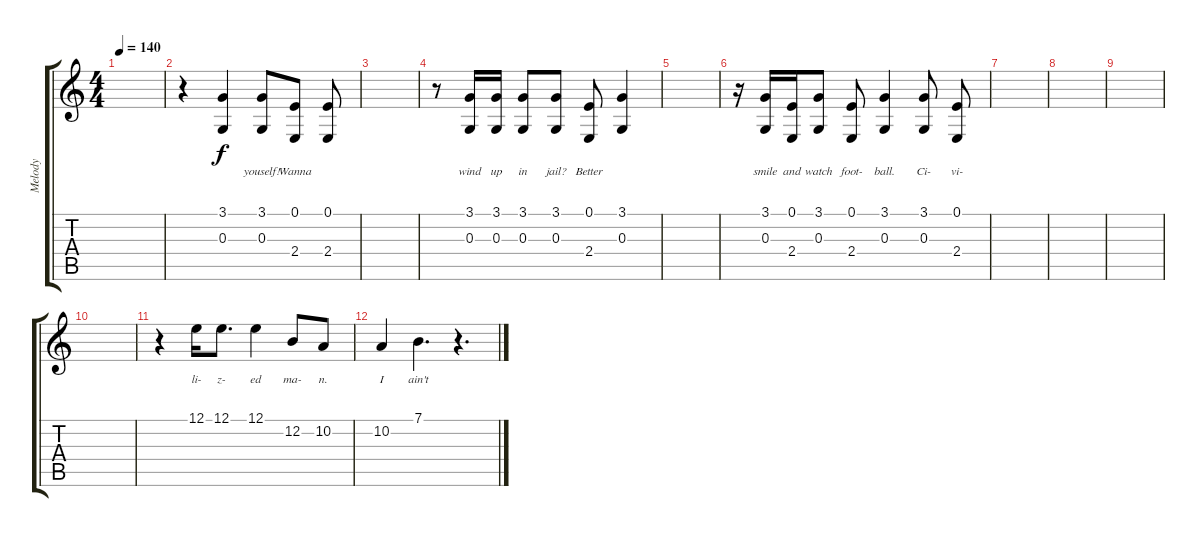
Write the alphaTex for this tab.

\track ("Melody" "Melody") {instrument clarinet}
\staff {score tabs}
\tuning (E4 B3 G3 D3 A2 E2) {hide}
\ts (4 4)
\tempo 140
\clef g2
\ks c
|
r.4 (3.1 0.3).4{lyrics (0 "") lyrics (1 "") lyrics (2 "") lyrics (3 "") lyrics (4 "")} (3.1 0.3).8{lyrics (0 "youself!") lyrics (1 "") lyrics (2 "") lyrics (3 "") lyrics (4 "")} (0.1 2.4).8{lyrics (0 "Wanna") lyrics (1 "") lyrics (2 "") lyrics (3 "") lyrics (4 "")} (0.1 2.4).8{lyrics (0 "") lyrics (1 "") lyrics (2 "") lyrics (3 "") lyrics (4 "")} |
|
r.8 (3.1 0.3).16{lyrics (0 "wind") lyrics (1 "") lyrics (2 "") lyrics (3 "") lyrics (4 "")} (3.1 0.3).16{lyrics (0 "up") lyrics (1 "") lyrics (2 "") lyrics (3 "") lyrics (4 "")} (3.1 0.3).8{lyrics (0 "in") lyrics (1 "") lyrics (2 "") lyrics (3 "") lyrics (4 "")} (3.1 0.3).8{lyrics (0 "jail?") lyrics (1 "") lyrics (2 "") lyrics (3 "") lyrics (4 "")} (0.1 2.4).8{lyrics (0 "Better") lyrics (1 "") lyrics (2 "") lyrics (3 "") lyrics (4 "")} (3.1 0.3).4{lyrics (0 "") lyrics (1 "") lyrics (2 "") lyrics (3 "") lyrics (4 "")} |
|
r.16 (3.1 0.3).16{lyrics (0 "smile") lyrics (1 "") lyrics (2 "") lyrics (3 "") lyrics (4 "")} (0.1 2.4).16{lyrics (0 "and") lyrics (1 "") lyrics (2 "") lyrics (3 "") lyrics (4 "")} (3.1 0.3).8{lyrics (0 "watch") lyrics (1 "") lyrics (2 "") lyrics (3 "") lyrics (4 "")} (0.1 2.4).8{lyrics (0 "foot-") lyrics (1 "") lyrics (2 "") lyrics (3 "") lyrics (4 "")} (3.1 0.3).4{lyrics (0 "ball.") lyrics (1 "") lyrics (2 "") lyrics (3 "") lyrics (4 "")} (3.1 0.3).8{lyrics (0 "Ci-") lyrics (1 "") lyrics (2 "") lyrics (3 "") lyrics (4 "")} (0.1 2.4).8{lyrics (0 "vi-") lyrics (1 "") lyrics (2 "") lyrics (3 "") lyrics (4 "")} |
|
|
|
|
r.4 12.1.16{lyrics (0 "li-") lyrics (1 "") lyrics (2 "") lyrics (3 "") lyrics (4 "")} 12.1.8{d lyrics (0 "z-") lyrics (1 "") lyrics (2 "") lyrics (3 "") lyrics (4 "")} 12.1.4{lyrics (0 "ed") lyrics (1 "") lyrics (2 "") lyrics (3 "") lyrics (4 "")} 12.2.8{lyrics (0 "ma-") lyrics (1 "") lyrics (2 "") lyrics (3 "") lyrics (4 "")} 10.2.8{lyrics (0 "n.") lyrics (1 "") lyrics (2 "") lyrics (3 "") lyrics (4 "")} |
10.2.4{lyrics (0 "I") lyrics (1 "") lyrics (2 "") lyrics (3 "") lyrics (4 "")} 7.1.4{d lyrics (0 "ain't") lyrics (1 "") lyrics (2 "") lyrics (3 "") lyrics (4 "")} r.4{d}
